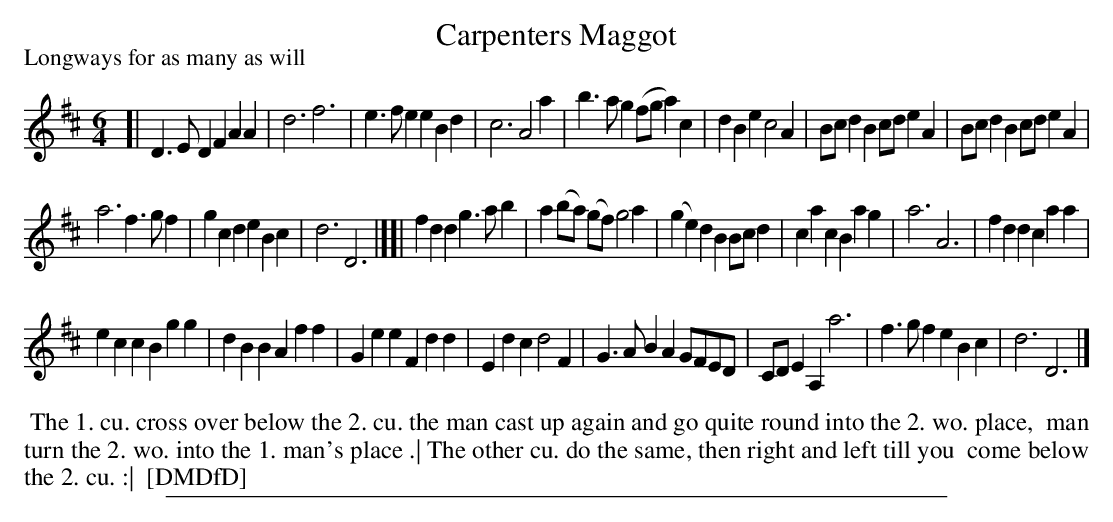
X:1
T: Carpenters Maggot
P: Longways for as many as will
M: 6/4
L: 1/4
K: D
[|\
D>ED FAA | d3 f3 | e>fe eBd | c3 A2a |\
b>ag (f/g/a)c | dBe c2A | B/c/dB c/d/eA | B/c/dB c/d/eA |
a3 f>gf | gcd eBc | d3 D3 |][| fdd g>ab |\
a(b/a/) (g/f/) g2a | (ge)d BB/c/d | cac Bag | a3 A3 | fdd caa |
ecc Bgg | dBB Aff | Gee Fdd | Edc d2F |\
G>AB AG/F/E/D/ | C/D/EA, a3 | f>gf eBc | d3 D3 |]
